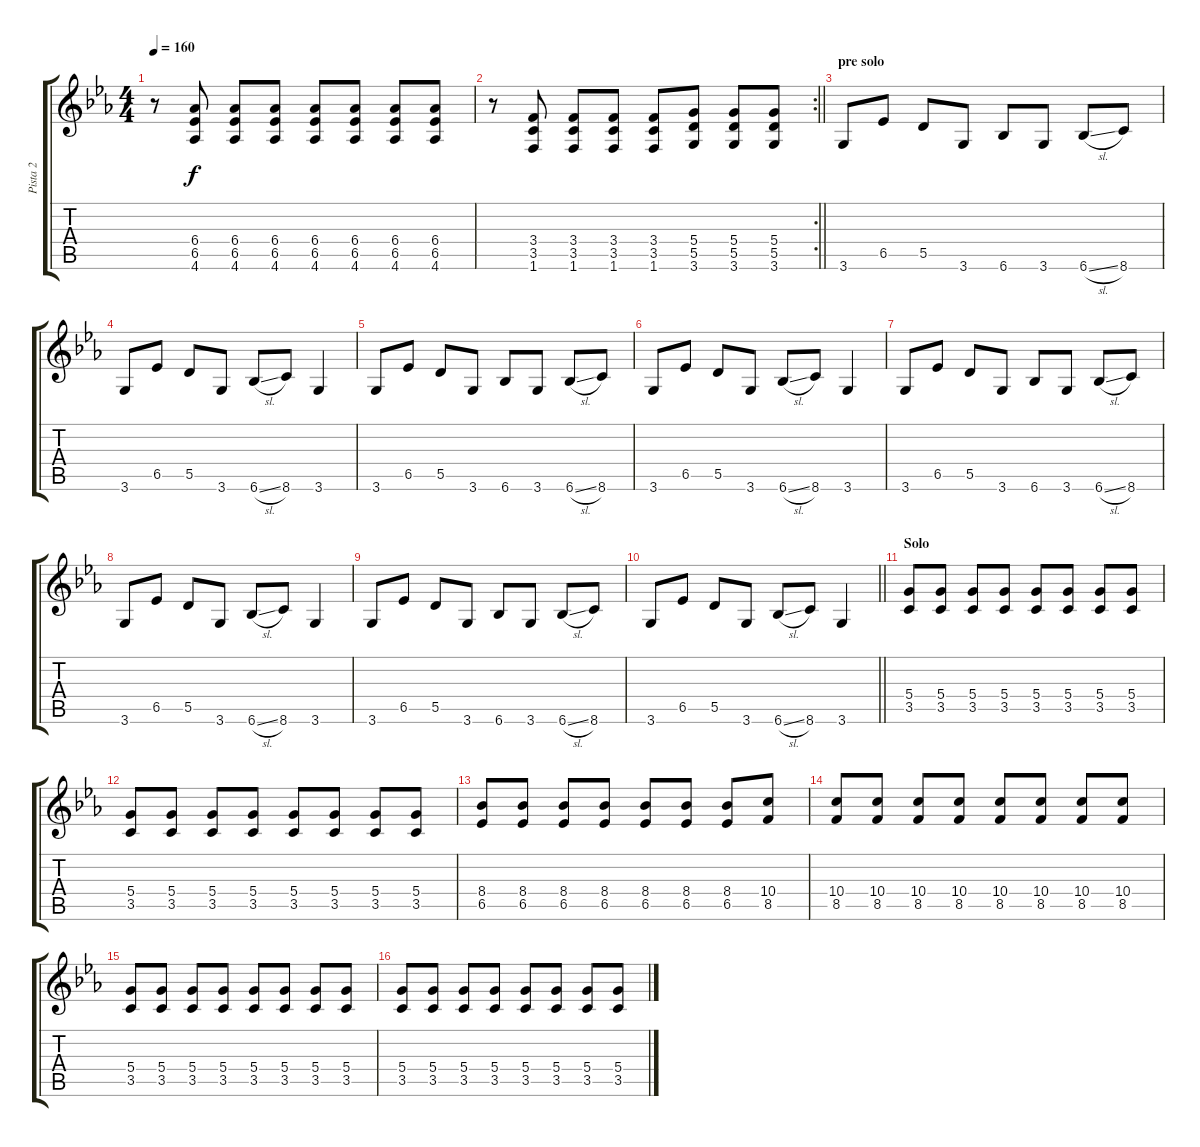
\track ("Pista 2" "Pista 2") {instrument overdrivenguitar}
\staff {score tabs}
\tuning (E4 B3 G3 D3 A2 E2) {hide}
\ts (4 4)
\tempo 160
\clef g2
\ks cminor
r.8{dy f} (6.4 6.5 4.6).8 (6.4 6.5 4.6).8 (6.4 6.5 4.6).8 (6.4 6.5 4.6).8 (6.4 6.5 4.6).8 (6.4 6.5 4.6).8 (6.4 6.5 4.6).8 |
\rc 2
\barLineRight lightlight
r.8 (3.4 3.5 1.6).8 (3.4 3.5 1.6).8 (3.4 3.5 1.6).8 (3.4 3.5 1.6).8 (5.4 5.5 3.6).8 (5.4 5.5 3.6).8 (5.4 5.5 3.6).8 |
\section ("" "pre solo")
3.6.8 6.5.8 5.5.8 3.6.8 6.6.8 3.6.8 6.6{sl}.8 8.6.8 |
3.6.8 6.5.8 5.5.8 3.6.8 6.6{sl}.8 8.6.8 3.6.4 |
3.6.8 6.5.8 5.5.8 3.6.8 6.6.8 3.6.8 6.6{sl}.8 8.6.8 |
3.6.8 6.5.8 5.5.8 3.6.8 6.6{sl}.8 8.6.8 3.6.4 |
3.6.8 6.5.8 5.5.8 3.6.8 6.6.8 3.6.8 6.6{sl}.8 8.6.8 |
3.6.8 6.5.8 5.5.8 3.6.8 6.6{sl}.8 8.6.8 3.6.4 |
3.6.8 6.5.8 5.5.8 3.6.8 6.6.8 3.6.8 6.6{sl}.8 8.6.8 |
\barLineRight lightlight
3.6.8 6.5.8 5.5.8 3.6.8 6.6{sl}.8 8.6.8 3.6.4 |
\section ("" "Solo")
(5.4 3.5).8 (5.4 3.5).8 (5.4 3.5).8 (5.4 3.5).8 (5.4 3.5).8 (5.4 3.5).8 (5.4 3.5).8 (5.4 3.5).8 |
(5.4 3.5).8 (5.4 3.5).8 (5.4 3.5).8 (5.4 3.5).8 (5.4 3.5).8 (5.4 3.5).8 (5.4 3.5).8 (5.4 3.5).8 |
(8.4 6.5).8 (8.4 6.5).8 (8.4 6.5).8 (8.4 6.5).8 (8.4 6.5).8 (8.4 6.5).8 (8.4 6.5).8 (10.4 8.5).8 |
(10.4 8.5).8 (10.4 8.5).8 (10.4 8.5).8 (10.4 8.5).8 (10.4 8.5).8 (10.4 8.5).8 (10.4 8.5).8 (10.4 8.5).8 |
(5.4 3.5).8 (5.4 3.5).8 (5.4 3.5).8 (5.4 3.5).8 (5.4 3.5).8 (5.4 3.5).8 (5.4 3.5).8 (5.4 3.5).8 |
(5.4 3.5).8 (5.4 3.5).8 (5.4 3.5).8 (5.4 3.5).8 (5.4 3.5).8 (5.4 3.5).8 (5.4 3.5).8 (5.4 3.5).8
